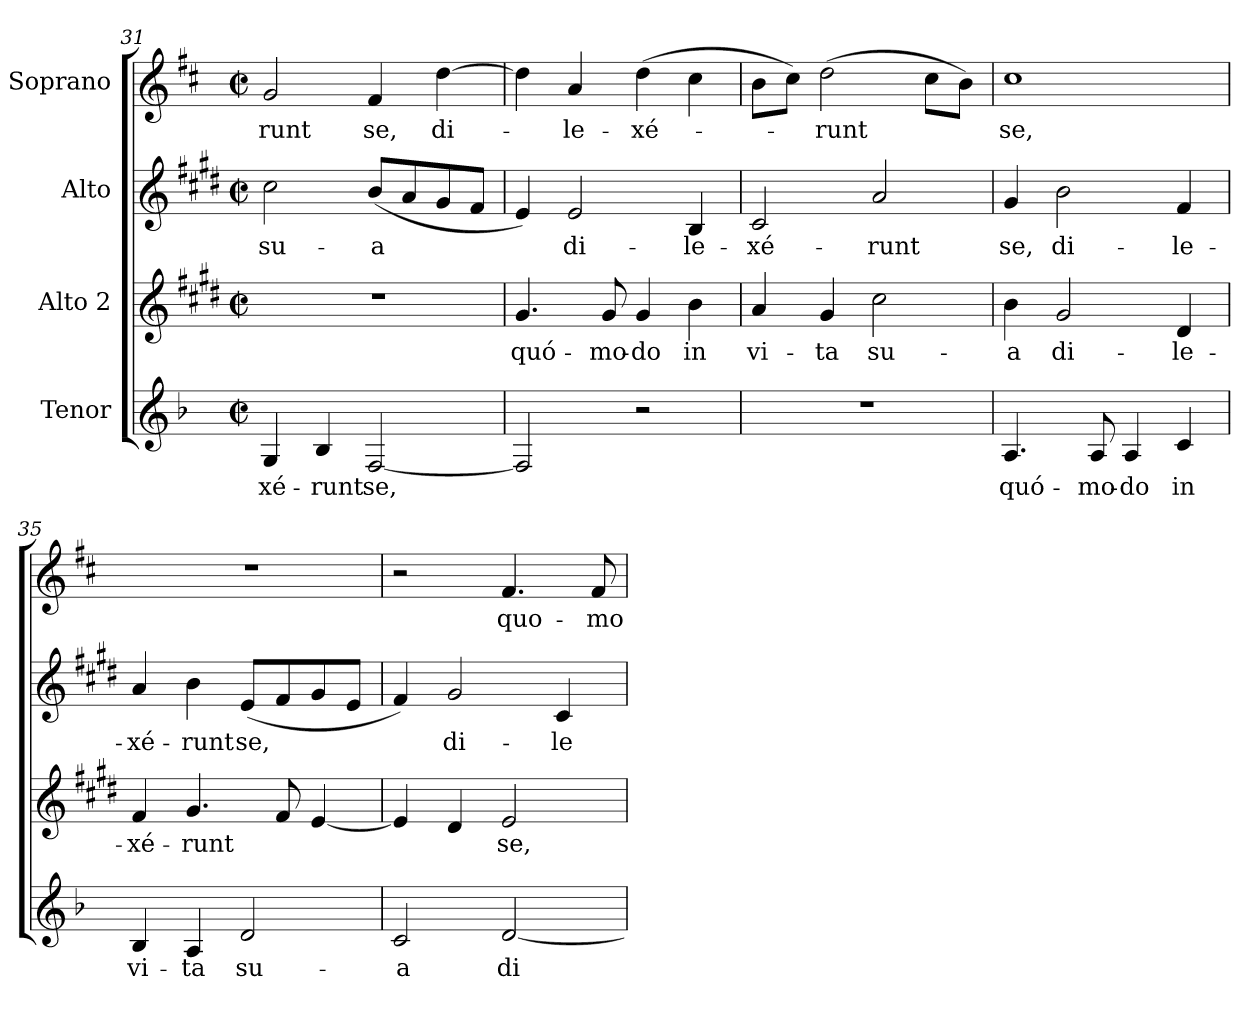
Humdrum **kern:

**kern	**text	**kern	**text	**kern	**text	**kern	**text
*part4	*part4	*part3	*part3	*part2	*part2	*part1	*part1
*staff4	*staff4	*staff3	*staff3	*staff2	*staff2	*staff1	*staff1
*I"Tenor	*	*I"Alto 2	*	*I"Alto	*	*I"Soprano	*
*clefG2	*	*clefG2	*	*clefG2	*	*clefG2	*
*ITrd2c3	*	*ITrd1c2	*	*ITrd1c2	*	*	*
*k[f#c#]	*	*k[f#c#]	*	*k[f#c#]	*	*k[f#c#]	*
*D:	*	*D:	*	*D:	*	*D:	*
*M2/2	*	*M2/2	*	*M2/2	*	*M2/2	*
*met(c|)	*	*met(c|)	*	*met(c|)	*	*met(c|)	*
=31	=31	=31	=31	=31	=31	=31	=31
!	!LO:LY:b:color=#000000	!	!	!	!	!	!
!	!	!	!	!	!LO:LY:b:color=#000000	!	!
!	!	!	!	!	!	!	!LO:LY:b:color=#000000
4Ei/	-xé-	1r	.	2bi\	su-	2gi/	-runt
!	!LO:LY:b:color=#000000	!	!	!	!	!	!
4Gi/	-runt	.	.	.	.	.	.
!	!LO:LY:b:color=#000000	!	!	!	!	!	!
!	!	!	!	!	!LO:LY:b:color=#000000	!	!
!	!	!	!	!	!	!	!LO:LY:b:color=#000000
[2Di/	se,	.	.	(8ai/L	-a	4f#i/	se,
.	.	.	.	8gi/	.	.	.
!	!	!	!	!	!	!	!LO:LY:b:color=#000000
.	.	.	.	8f#i/	.	[4ddi\	di-
.	.	.	.	8ei/J	.	.	.
!!LO:PB:g=z
=32	=32	=32	=32	=32	=32	=32	=32
!	!	!	!LO:LY:b:color=#000000	!	!	!	!
2Di/]	.	4.f#i/	quó-	4di/)	.	4ddi\]	.
!	!	!	!	!	!LO:LY:b:color=#000000	!	!
!	!	!	!	!	!	!	!LO:LY:b:color=#000000
.	.	.	.	2di/	di-	4ai/	-le-
!	!	!	!LO:LY:b:color=#000000	!	!	!	!
.	.	8f#i/	-mo-	.	.	.	.
!	!	!	!LO:LY:b:color=#000000	!	!	!	!
!	!	!	!	!	!	!	!LO:LY:b:color=#000000
2r	.	4f#i/	-do	.	.	(4ddi\	-xé-
!	!	!	!LO:LY:b:color=#000000	!	!	!	!
!	!	!	!	!	!LO:LY:b:color=#000000	!	!
.	.	4ai\	in	4Ai/	-le-	4cc#i\	.
=33	=33	=33	=33	=33	=33	=33	=33
!	!	!	!LO:LY:b:color=#000000	!	!	!	!
!	!	!	!	!	!LO:LY:b:color=#000000	!	!
1r	.	4gi/	vi-	2Bi/	-xé-	8bi\L	.
.	.	.	.	.	.	8cc#i\J)	.
!	!	!	!LO:LY:b:color=#000000	!	!	!	!
!	!	!	!	!	!	!	!LO:LY:b:color=#000000
.	.	4f#i/	-ta	.	.	(2ddi\	-runt
!	!	!	!LO:LY:b:color=#000000	!	!	!	!
!	!	!	!	!	!LO:LY:b:color=#000000	!	!
.	.	2bi\	su-	2gi/	-runt	.	.
.	.	.	.	.	.	8cc#i\L	.
.	.	.	.	.	.	8bi\J)	.
=34	=34	=34	=34	=34	=34	=34	=34
!	!LO:LY:b:color=#000000	!	!	!	!	!	!
!	!	!	!LO:LY:b:color=#000000	!	!	!	!
!	!	!	!	!	!LO:LY:b:color=#000000	!	!
!	!	!	!	!	!	!	!LO:LY:b:color=#000000
4.F#i/	quó-	4ai\	-a	4f#i/	se,	1cc#i	se,
!	!	!	!LO:LY:b:color=#000000	!	!	!	!
!	!	!	!	!	!LO:LY:b:color=#000000	!	!
.	.	2f#i/	di-	2ai\	di-	.	.
!	!LO:LY:b:color=#000000	!	!	!	!	!	!
8F#i/	-mo-	.	.	.	.	.	.
!	!LO:LY:b:color=#000000	!	!	!	!	!	!
4F#i/	-do	.	.	.	.	.	.
!	!LO:LY:b:color=#000000	!	!	!	!	!	!
!	!	!	!LO:LY:b:color=#000000	!	!	!	!
!	!	!	!	!	!LO:LY:b:color=#000000	!	!
4Ai/	in	4c#i/	-le-	4ei/	-le-	.	.
=35	=35	=35	=35	=35	=35	=35	=35
!	!LO:LY:b:color=#000000	!	!	!	!	!	!
!	!	!	!LO:LY:b:color=#000000	!	!	!	!
!	!	!	!	!	!LO:LY:b:color=#000000	!	!
4Gi/	vi-	4ei/	-xé-	4gi/	-xé-	1r	.
!	!LO:LY:b:color=#000000	!	!	!	!	!	!
!	!	!	!LO:LY:b:color=#000000	!	!	!	!
!	!	!	!	!	!LO:LY:b:color=#000000	!	!
4F#i/	-ta	4.f#i/	-runt	4ai\	-runt	.	.
!	!LO:LY:b:color=#000000	!	!	!	!	!	!
!	!	!	!	!	!LO:LY:b:color=#000000	!	!
2Bi/	su-	.	.	(8di/L	se,	.	.
.	.	8ei/	.	8ei/	.	.	.
.	.	[4di/	.	8f#i/	.	.	.
.	.	.	.	8di/J	.	.	.
=36	=36	=36	=36	=36	=36	=36	=36
!	!LO:LY:b:color=#000000	!	!	!	!	!	!
2Ai/	-a	4di/]	.	4ei/)	.	2r	.
!	!	!	!	!	!LO:LY:b:color=#000000	!	!
.	.	4c#i/	.	2f#i/	di-	.	.
!	!LO:LY:b:color=#000000	!	!	!	!	!	!
!	!	!	!LO:LY:b:color=#000000	!	!	!	!
!	!	!	!	!	!	!	!LO:LY:b:color=#000000
[2Bi/	di-	2di/	se,	.	.	4.f#i/	quo-
!	!	!	!	!	!LO:LY:b:color=#000000	!	!
.	.	.	.	4Bi/	-le-	.	.
!	!	!	!	!	!	!	!LO:LY:b:color=#000000
.	.	.	.	.	.	8f#i/	-mo-
=	=	=	=	=	=	=	=
*-	*-	*-	*-	*-	*-	*-	*-
